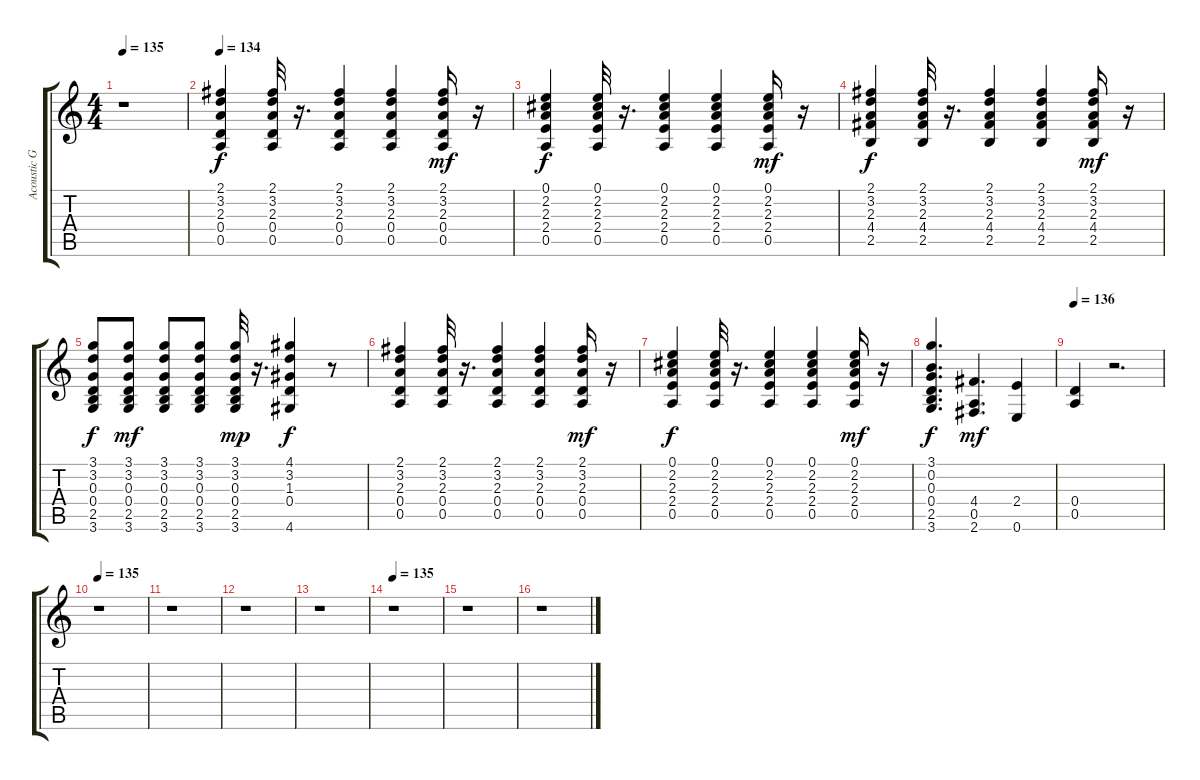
\track ("Acoustic Guitar" "Acoustic G") {instrument acousticguitarsteel}
\staff {score tabs}
\tuning (E4 B3 G3 D3 A2 E2) {hide}
\ts (4 4)
\tempo 135
\clef g2
\ks c
r.1{dy f} |
\tempo 134
(2.1 3.2 2.3 0.4 0.5).4 (2.1 3.2 2.3 0.4 0.5).32 r.16{d} (2.1 3.2 2.3 0.4 0.5).4 (2.1 3.2 2.3 0.4 0.5).4 (2.1 3.2 2.3 0.4 0.5).16{dy mf} r.16 |
(0.1 2.2 2.3 2.4 0.5).4{dy f} (0.1 2.2 2.3 2.4 0.5).32 r.16{d} (0.1 2.2 2.3 2.4 0.5).4 (0.1 2.2 2.3 2.4 0.5).4 (0.1 2.2 2.3 2.4 0.5).16{dy mf} r.16 |
(2.1 3.2 2.3 4.4 2.5).4{dy f} (2.1 3.2 2.3 4.4 2.5).32 r.16{d} (2.1 3.2 2.3 4.4 2.5).4 (2.1 3.2 2.3 4.4 2.5).4 (2.1 3.2 2.3 4.4 2.5).16{dy mf} r.16 |
(3.1 3.2 0.3 0.4 2.5 3.6).8{dy f} (3.1 3.2 0.3 0.4 2.5 3.6).8{dy mf} (3.1 3.2 0.3 0.4 2.5 3.6).8 (3.1 3.2 0.3 0.4 2.5 3.6).8 (3.1 3.2 0.3 0.4 2.5 3.6).32{dy mp} r.16{d} (4.1 3.2 1.3 0.4 4.6).4{dy f} r.8 |
(2.1 3.2 2.3 0.4 0.5).4 (2.1 3.2 2.3 0.4 0.5).32 r.16{d} (2.1 3.2 2.3 0.4 0.5).4 (2.1 3.2 2.3 0.4 0.5).4 (2.1 3.2 2.3 0.4 0.5).16{dy mf} r.16 |
(0.1 2.2 2.3 2.4 0.5).4{dy f} (0.1 2.2 2.3 2.4 0.5).32 r.16{d} (0.1 2.2 2.3 2.4 0.5).4 (0.1 2.2 2.3 2.4 0.5).4 (0.1 2.2 2.3 2.4 0.5).16{dy mf} r.16 |
(3.1 0.2 0.3 0.4 2.5 3.6).4{d dy f} (4.4 0.5 2.6).4{d dy mf} (2.4 0.6).4 |
\tempo 136
(0.4 0.5).4 r.2{d} |
\tempo 135
r.1 |
r.1 |
r.1 |
r.1 |
\tempo 135
r.1 |
r.1 |
r.1
